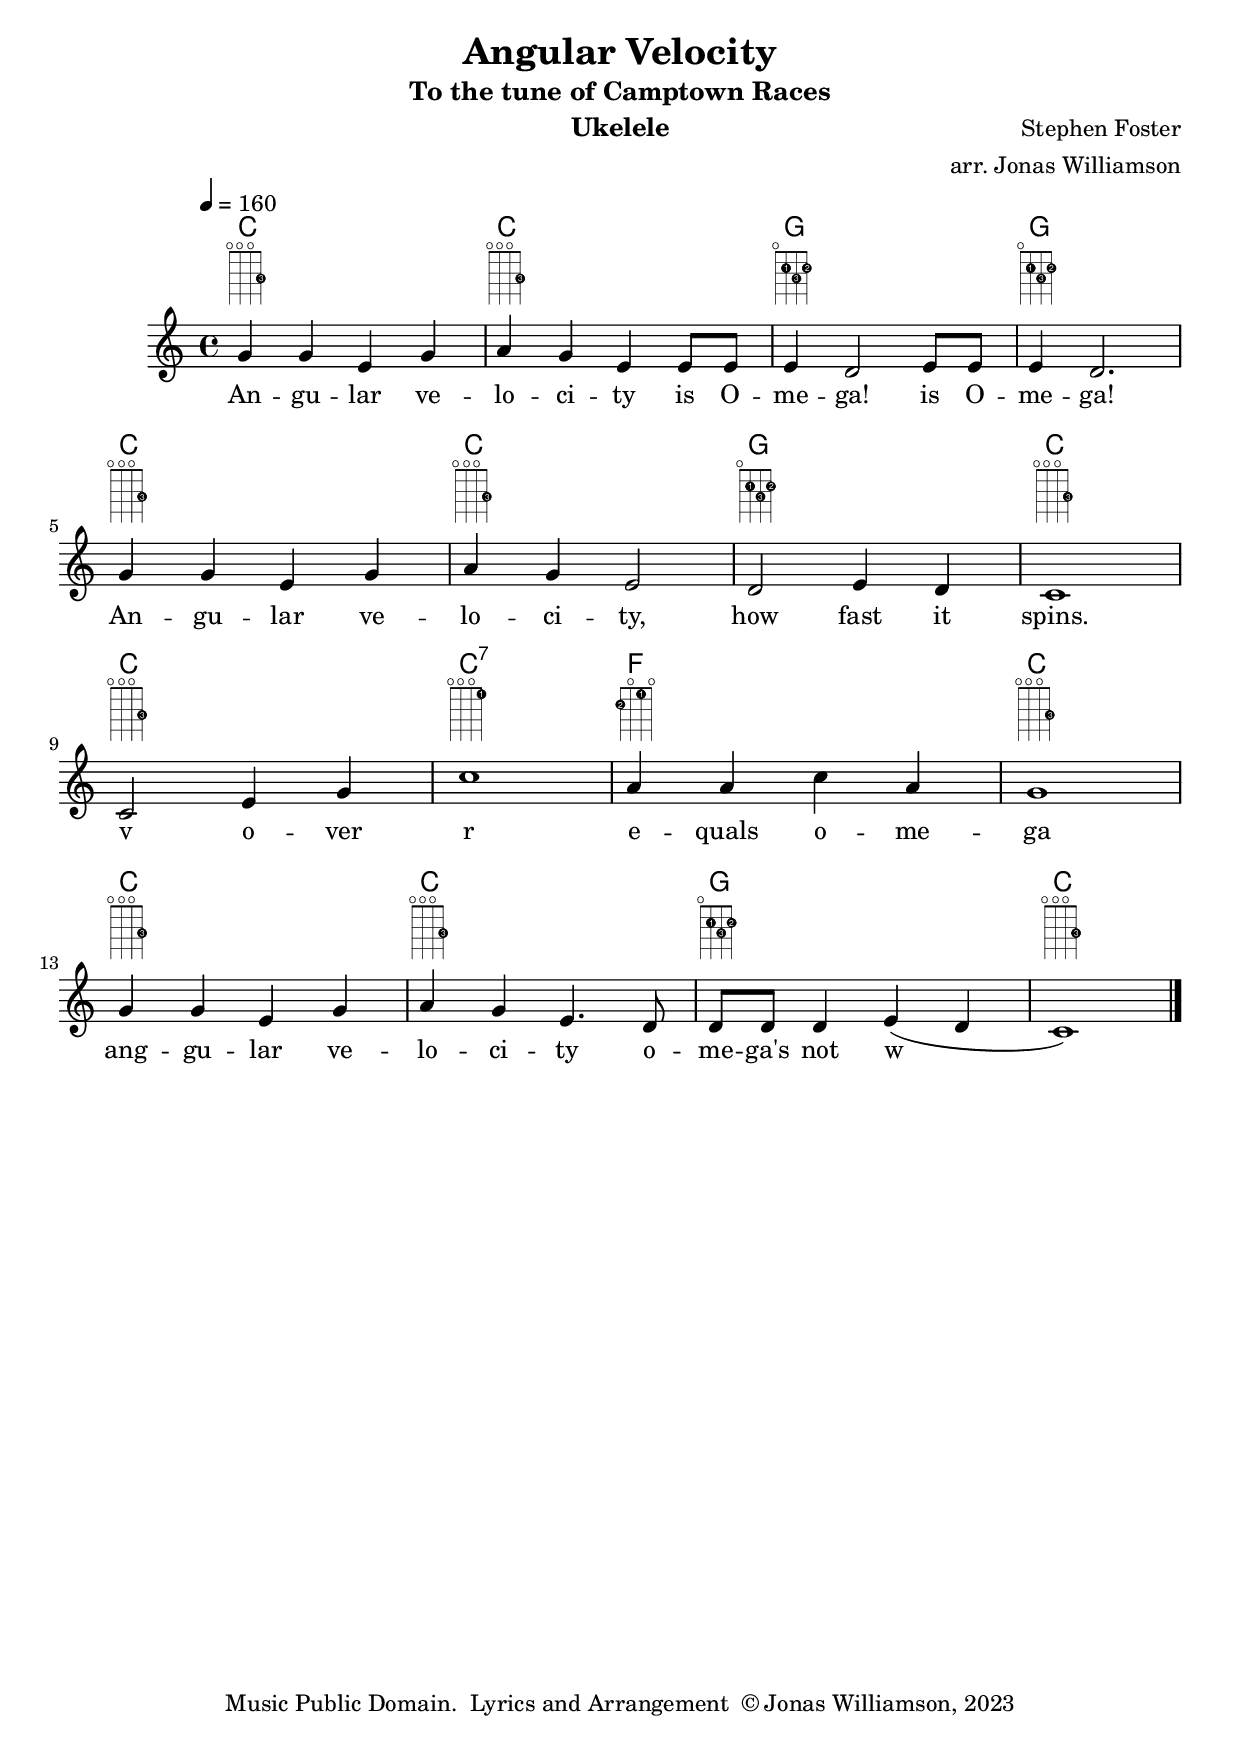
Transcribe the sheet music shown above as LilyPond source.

\version "2.19.83"
\include "predefined-ukulele-fretboards.ly"
\header {
       title = "Angular Velocity"
       subtitle= "To the tune of Camptown Races"
       composer = "Stephen Foster"
       instrument = "Ukelele"
       arranger = "arr. Jonas Williamson"
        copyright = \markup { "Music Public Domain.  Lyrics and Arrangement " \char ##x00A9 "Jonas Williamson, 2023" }
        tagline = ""}


     global = {
        \time 4/4
	\tempo 4=160
	
}
     

	
    myChords = \chordmode { \set Staff.midiInstrument = "banjo"
       c1
       c1
       g1
       g1
       c1
       c1
       g1
       c1
       c1
       c1:7
       f1
       c1
       c1
       c1
       g1
       c1
       
       
 
    }
    
    fretBoards = {  \set Staff.stringTunings = #ukulele-tuning
        \override FretBoard.fret-diagram-details.finger-code = #'in-dot
        \myChords}

     vocals =  \relative c' { \set Staff.midiInstrument = "banjo"
        \key c\major 
        g'4 g4 e4 g4
        a4 g4 e4 e8 e8 
        e4 d2 e8 e8
        e4 d2.  
        \break     
        
        g4 g4 e4 g4
        a4 g4 e2 
        d2 e4 d4
        c1
        \break
        
        c2 e4 g4
        c1
        a4 a4 c4 a4 
        g1
        \break
        
         g4 g4 e4 g4
        a4 g4 e4. d8
        d8 d8 d4 e4  (d4
        c1)
        
        
        
        
 
    
        \bar "|."
    
  }
 

         
    

	\addlyrics {An -- gu -- lar ve -- lo -- ci -- ty is O -- me -- ga! is O -- me -- ga!
An -- gu -- lar ve -- lo -- ci -- ty, how fast it spins. 
v o -- ver r e -- quals o -- me -- ga 

ang -- gu -- lar ve -- lo -- ci -- ty o -- me -- ga's not w -- -- }



     \score {
         
        \new StaffGroup <<
           \new ChordNames \myChords 
           \new FretBoards \fretBoards
           \new Staff << \global \vocals >>


     >>
     \layout {\context {
      \Score
      \override SpacingSpanner.base-shortest-duration = #(ly:make-moment 1/16)
      \override VerticalAxisGroup
              .default-staff-staff-spacing
              .basic-distance = #200
}
    \context {
    \Staff
    \override VerticalAxisGroup
              .default-staff-staff-spacing
              .basic-distance = 200
  }
  }


        \midi { \tempo 4=90}
     }  
